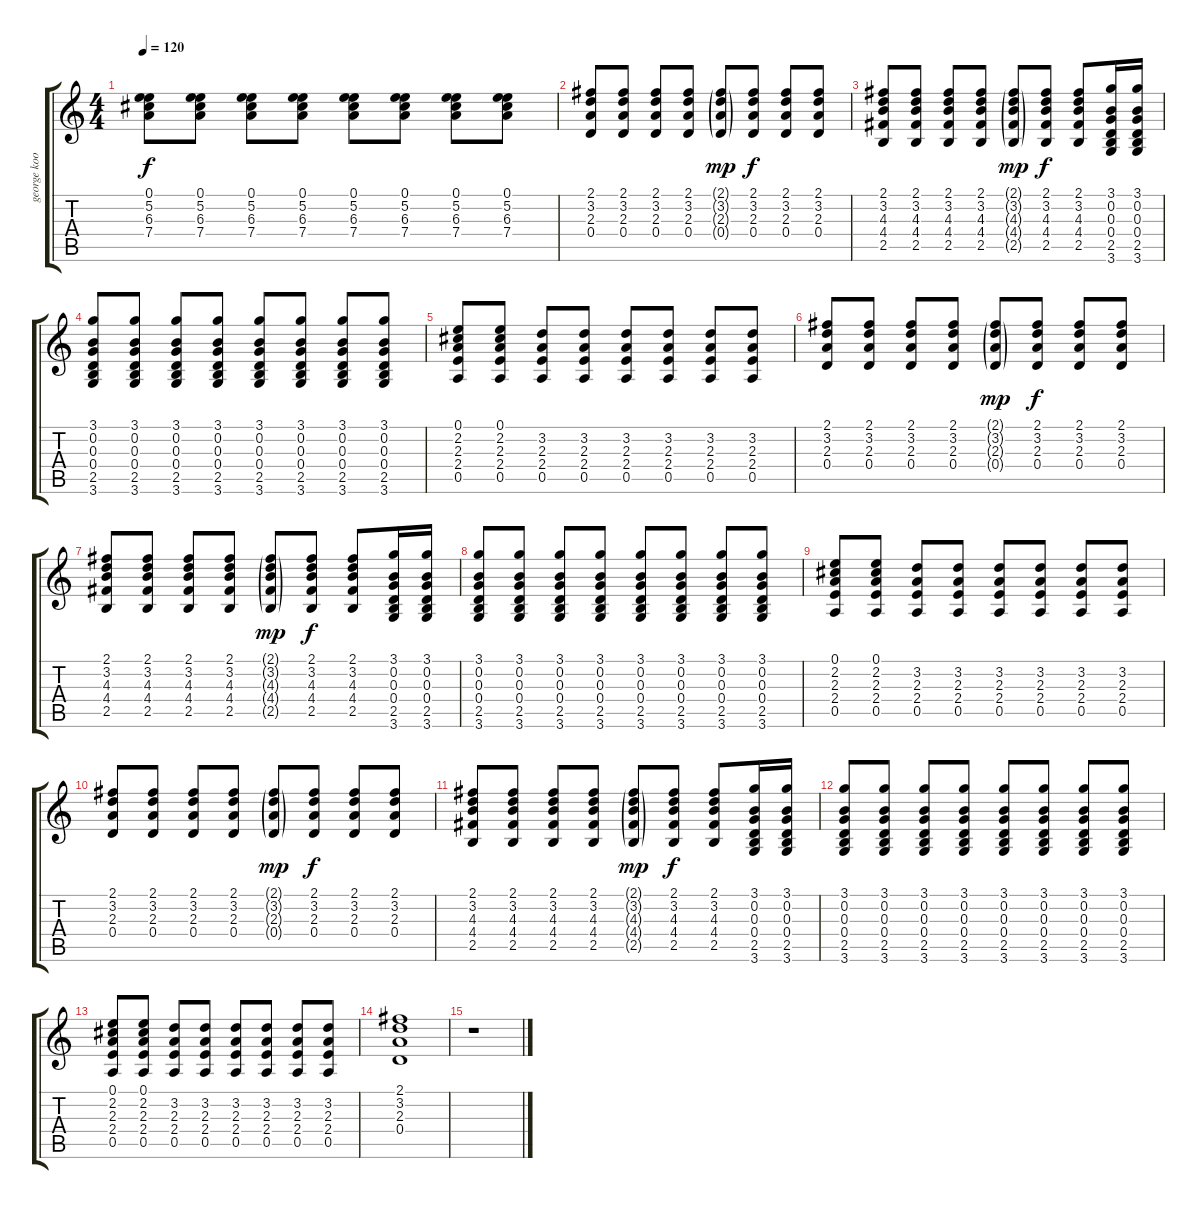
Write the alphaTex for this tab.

\track ("george kooymans" "george koo") {instrument acousticguitarnylon}
\staff {score tabs}
\tuning (E4 B3 G3 D3 A2 E2) {hide}
\ts (4 4)
\tempo 120
\clef g2
\ks c
(0.1 5.2 6.3 7.4).8{dy f} (0.1 5.2 6.3 7.4).8 (0.1 5.2 6.3 7.4).8 (0.1 5.2 6.3 7.4).8 (0.1 5.2 6.3 7.4).8 (0.1 5.2 6.3 7.4).8 (0.1 5.2 6.3 7.4).8 (0.1 5.2 6.3 7.4).8 |
(2.1 3.2 2.3 0.4).8 (2.1 3.2 2.3 0.4).8 (2.1 3.2 2.3 0.4).8 (2.1 3.2 2.3 0.4).8 (2.1{g} 3.2{g} 2.3{g} 0.4{g}).8{dy mp} (2.1 3.2 2.3 0.4).8{dy f} (2.1 3.2 2.3 0.4).8 (2.1 3.2 2.3 0.4).8 |
(2.1 3.2 4.3 4.4 2.5).8 (2.1 3.2 4.3 4.4 2.5).8 (2.1 3.2 4.3 4.4 2.5).8 (2.1 3.2 4.3 4.4 2.5).8 (2.1{g} 3.2{g} 4.3{g} 4.4{g} 2.5{g}).8{dy mp} (2.1 3.2 4.3 4.4 2.5).8{dy f} (2.1 3.2 4.3 4.4 2.5).8 (3.1 0.2 0.3 0.4 2.5 3.6).16 (3.1 0.2 0.3 0.4 2.5 3.6).16 |
(3.1 0.2 0.3 0.4 2.5 3.6).8 (3.1 0.2 0.3 0.4 2.5 3.6).8 (3.1 0.2 0.3 0.4 2.5 3.6).8 (3.1 0.2 0.3 0.4 2.5 3.6).8 (3.1 0.2 0.3 0.4 2.5 3.6).8 (3.1 0.2 0.3 0.4 2.5 3.6).8 (3.1 0.2 0.3 0.4 2.5 3.6).8 (3.1 0.2 0.3 0.4 2.5 3.6).8 |
(0.1 2.2 2.3 2.4 0.5).8 (0.1 2.2 2.3 2.4 0.5).8 (3.2 2.3 2.4 0.5).8 (3.2 2.3 2.4 0.5).8 (3.2 2.3 2.4 0.5).8 (3.2 2.3 2.4 0.5).8 (3.2 2.3 2.4 0.5).8 (3.2 2.3 2.4 0.5).8 |
(2.1 3.2 2.3 0.4).8 (2.1 3.2 2.3 0.4).8 (2.1 3.2 2.3 0.4).8 (2.1 3.2 2.3 0.4).8 (2.1{g} 3.2{g} 2.3{g} 0.4{g}).8{dy mp} (2.1 3.2 2.3 0.4).8{dy f} (2.1 3.2 2.3 0.4).8 (2.1 3.2 2.3 0.4).8 |
(2.1 3.2 4.3 4.4 2.5).8 (2.1 3.2 4.3 4.4 2.5).8 (2.1 3.2 4.3 4.4 2.5).8 (2.1 3.2 4.3 4.4 2.5).8 (2.1{g} 3.2{g} 4.3{g} 4.4{g} 2.5{g}).8{dy mp} (2.1 3.2 4.3 4.4 2.5).8{dy f} (2.1 3.2 4.3 4.4 2.5).8 (3.1 0.2 0.3 0.4 2.5 3.6).16 (3.1 0.2 0.3 0.4 2.5 3.6).16 |
(3.1 0.2 0.3 0.4 2.5 3.6).8 (3.1 0.2 0.3 0.4 2.5 3.6).8 (3.1 0.2 0.3 0.4 2.5 3.6).8 (3.1 0.2 0.3 0.4 2.5 3.6).8 (3.1 0.2 0.3 0.4 2.5 3.6).8 (3.1 0.2 0.3 0.4 2.5 3.6).8 (3.1 0.2 0.3 0.4 2.5 3.6).8 (3.1 0.2 0.3 0.4 2.5 3.6).8 |
(0.1 2.2 2.3 2.4 0.5).8 (0.1 2.2 2.3 2.4 0.5).8 (3.2 2.3 2.4 0.5).8 (3.2 2.3 2.4 0.5).8 (3.2 2.3 2.4 0.5).8 (3.2 2.3 2.4 0.5).8 (3.2 2.3 2.4 0.5).8 (3.2 2.3 2.4 0.5).8 |
(2.1 3.2 2.3 0.4).8 (2.1 3.2 2.3 0.4).8 (2.1 3.2 2.3 0.4).8 (2.1 3.2 2.3 0.4).8 (2.1{g} 3.2{g} 2.3{g} 0.4{g}).8{dy mp} (2.1 3.2 2.3 0.4).8{dy f} (2.1 3.2 2.3 0.4).8 (2.1 3.2 2.3 0.4).8 |
(2.1 3.2 4.3 4.4 2.5).8 (2.1 3.2 4.3 4.4 2.5).8 (2.1 3.2 4.3 4.4 2.5).8 (2.1 3.2 4.3 4.4 2.5).8 (2.1{g} 3.2{g} 4.3{g} 4.4{g} 2.5{g}).8{dy mp} (2.1 3.2 4.3 4.4 2.5).8{dy f} (2.1 3.2 4.3 4.4 2.5).8 (3.1 0.2 0.3 0.4 2.5 3.6).16 (3.1 0.2 0.3 0.4 2.5 3.6).16 |
(3.1 0.2 0.3 0.4 2.5 3.6).8 (3.1 0.2 0.3 0.4 2.5 3.6).8 (3.1 0.2 0.3 0.4 2.5 3.6).8 (3.1 0.2 0.3 0.4 2.5 3.6).8 (3.1 0.2 0.3 0.4 2.5 3.6).8 (3.1 0.2 0.3 0.4 2.5 3.6).8 (3.1 0.2 0.3 0.4 2.5 3.6).8 (3.1 0.2 0.3 0.4 2.5 3.6).8 |
(0.1 2.2 2.3 2.4 0.5).8 (0.1 2.2 2.3 2.4 0.5).8 (3.2 2.3 2.4 0.5).8 (3.2 2.3 2.4 0.5).8 (3.2 2.3 2.4 0.5).8 (3.2 2.3 2.4 0.5).8 (3.2 2.3 2.4 0.5).8 (3.2 2.3 2.4 0.5).8 |
(2.1 3.2 2.3 0.4).1 |
r.1
